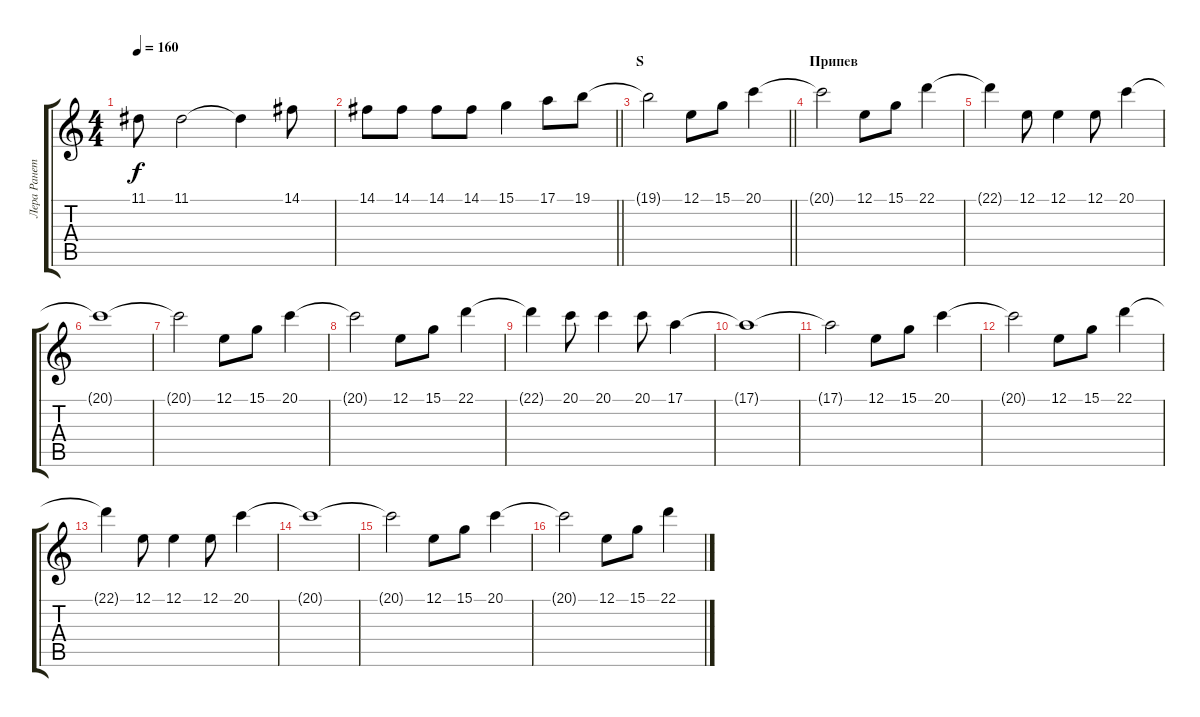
\track ("Лера Ранетка" "Лера Ранет") {mute instrument violin}
\staff {score tabs}
\tuning (E4 B3 G3 D3 A2 E2) {hide}
\ts (4 4)
\tempo 160
\clef g2
\ks c
11.1{t}.8{dy f} 11.1.2 11.1{t}.4 14.1.8 |
\barLineRight lightlight
14.1.8 14.1.8 14.1.8 14.1.8 15.1.4 17.1.8 19.1.8 |
\section ("" "S")
\barLineRight lightlight
19.1{t}.2 12.1.8 15.1.8 20.1.4 |
\section ("" "Припев")
20.1{t}.2 12.1.8 15.1.8 22.1.4 |
22.1{t}.4 12.1.8 12.1.4 12.1.8 20.1.4 |
20.1{t}.1 |
20.1{t}.2 12.1.8 15.1.8 20.1.4 |
20.1{t}.2 12.1.8 15.1.8 22.1.4 |
22.1{t}.4 20.1.8 20.1.4 20.1.8 17.1.4 |
17.1{t}.1 |
17.1{t}.2 12.1.8 15.1.8 20.1.4 |
20.1{t}.2 12.1.8 15.1.8 22.1.4 |
22.1{t}.4 12.1.8 12.1.4 12.1.8 20.1.4 |
20.1{t}.1 |
20.1{t}.2 12.1.8 15.1.8 20.1.4 |
20.1{t}.2 12.1.8 15.1.8 22.1.4
